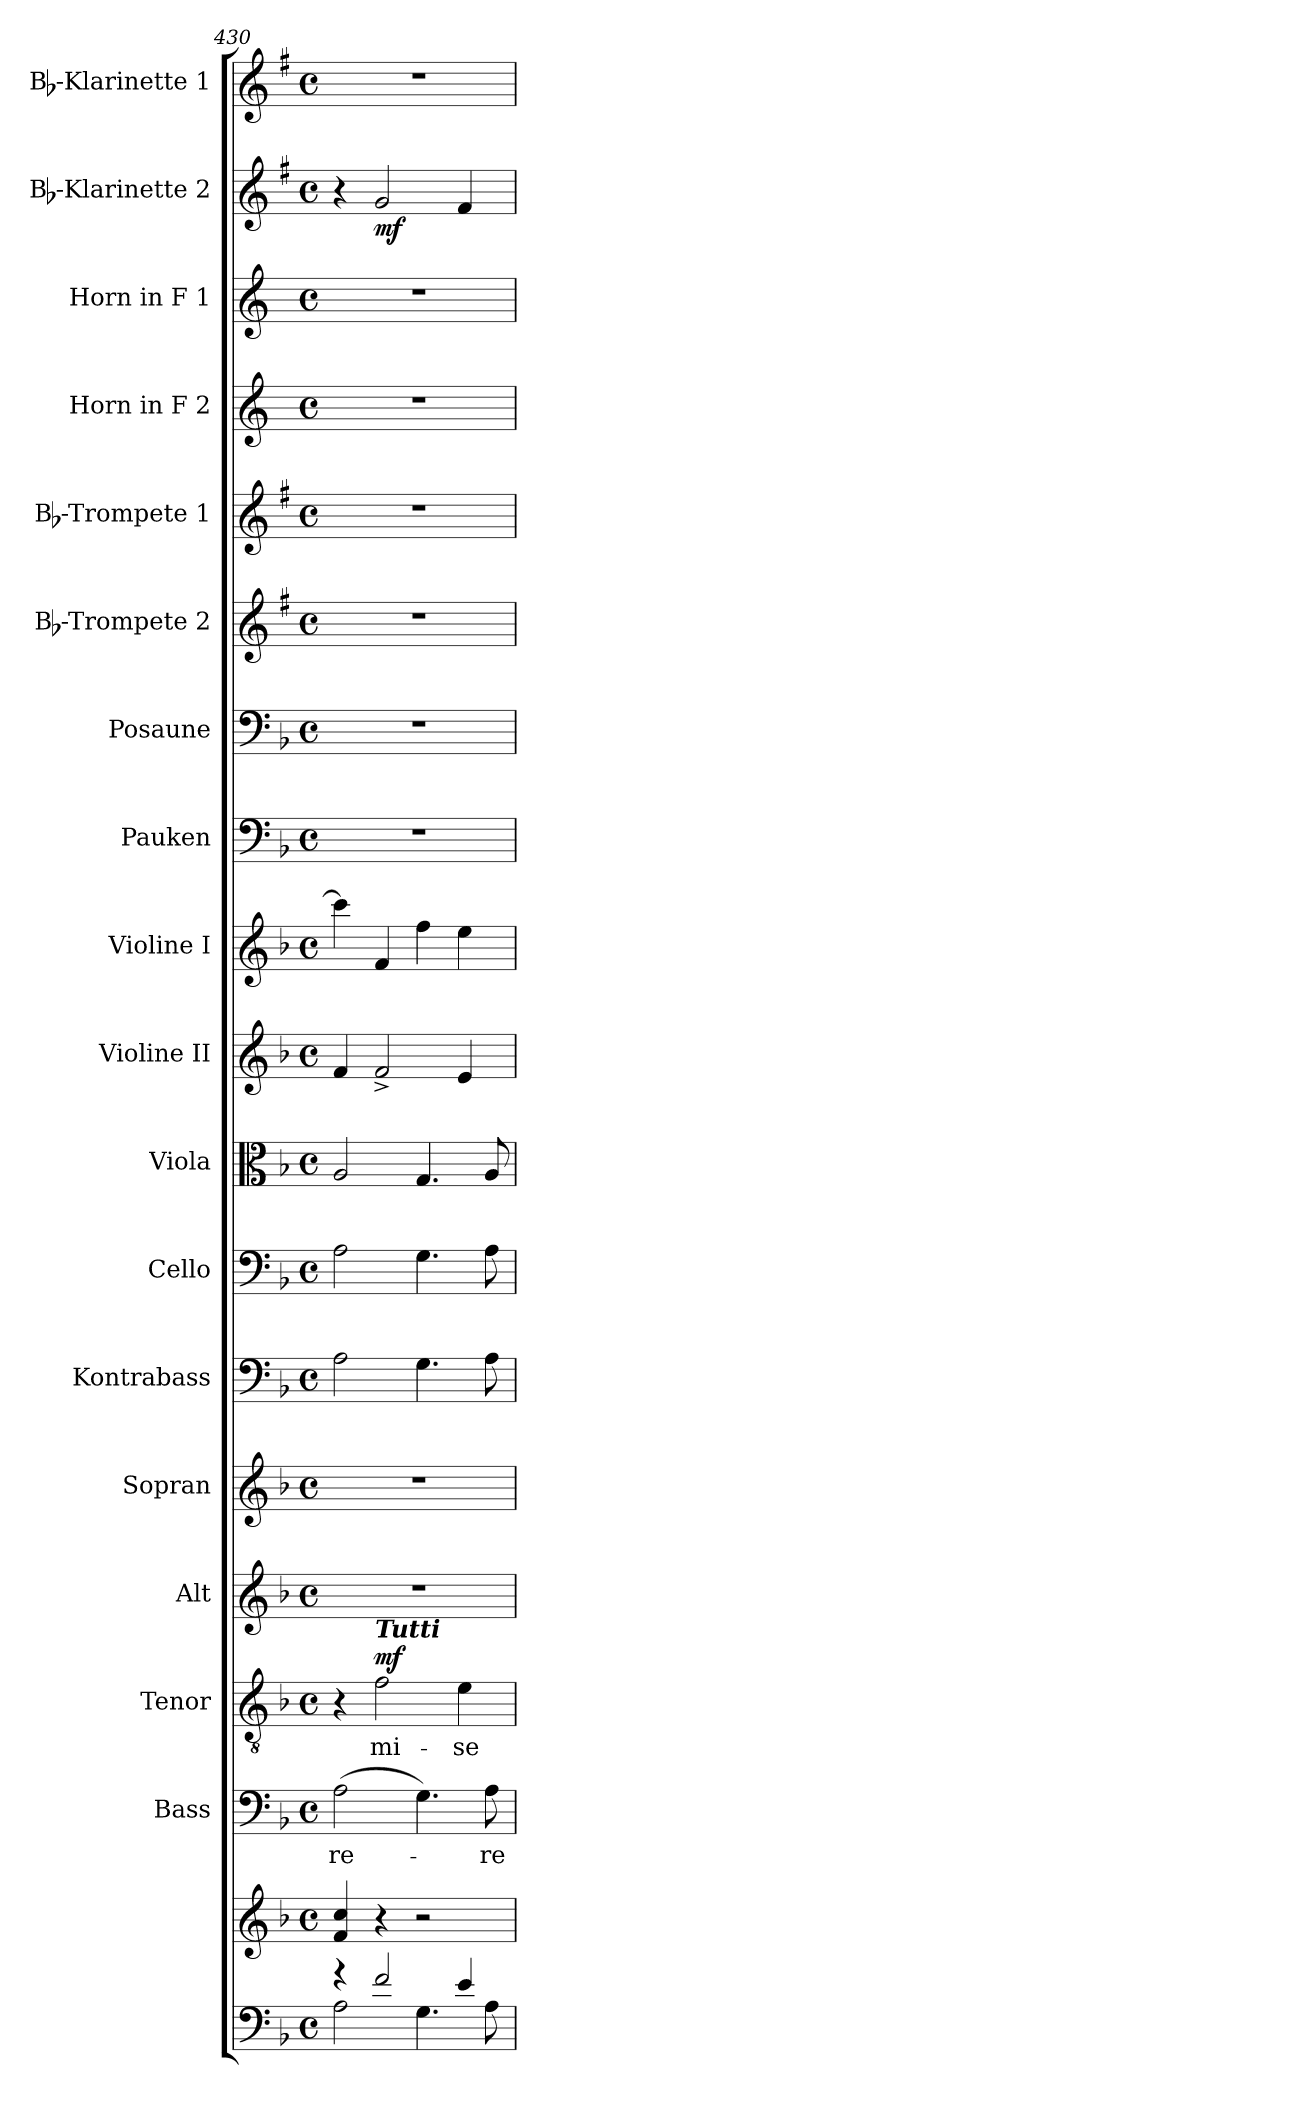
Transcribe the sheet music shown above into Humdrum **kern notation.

**kern	**kern	**kern	**text	**kern	**text	**dynam	**kern	**kern	**kern	**kern	**kern	**kern	**kern	**kern	**kern	**kern	**kern	**kern	**kern	**kern	**dynam	**kern
*part18	*part18	*part17	*part17	*part16	*part16	*part16	*part15	*part14	*part13	*part12	*part11	*part10	*part9	*part8	*part7	*part6	*part5	*part4	*part3	*part2	*part2	*part1
*staff19	*staff18	*staff17	*staff17	*staff16	*staff16	*staff16	*staff15	*staff14	*staff13	*staff12	*staff11	*staff10	*staff9	*staff8	*staff7	*staff6	*staff5	*staff4	*staff3	*staff2	*staff2	*staff1
*	*	*I"Bass	*	*I"Tenor	*	*	*I"Alt	*I"Sopran	*I"Kontrabass	*I"Cello	*I"Viola	*I"Violine II	*I"Violine I	*I"Pauken	*I"Posaune	*I"Bb-Trompete 2	*I"Bb-Trompete 1	*I"Horn in F 2	*I"Horn in F 1	*I"Bb-Klarinette 2	*	*I"Bb-Klarinette 1
*	*	*I'B.	*	*I'T.	*	*	*I'A.	*I'S.	*I'Kb.	*	*I'Vla.	*I'Vl. II	*I'Vl. I	*I'Pk.	*I'Pos.	*I'Bb Trp. 2	*I'Bb Trp. 1	*	*	*I'Bb Kl. 2	*	*I'Bb Kl. 1
*clefF4	*clefG2	*clefF4	*	*clefGv2	*	*	*clefG2	*clefG2	*clefF4	*clefF4	*clefC3	*clefG2	*clefG2	*clefF4	*clefF4	*clefG2	*clefG2	*clefG2	*clefG2	*clefG2	*	*clefG2
*	*	*	*	*	*	*	*	*	*ITrd7c12	*	*	*	*	*	*	*ITrd1c2	*ITrd1c2	*ITrd4c7	*ITrd4c7	*ITrd1c2	*	*ITrd1c2
*k[b-]	*k[b-]	*k[b-]	*	*k[b-]	*	*	*k[b-]	*k[b-]	*k[b-]	*k[b-]	*k[b-]	*k[b-]	*k[b-]	*k[b-]	*k[b-]	*k[b-]	*k[b-]	*k[b-]	*k[b-]	*k[b-]	*	*k[b-]
*F:	*F:	*F:	*	*F:	*	*	*F:	*F:	*F:	*F:	*F:	*F:	*F:	*F:	*F:	*F:	*F:	*F:	*F:	*F:	*	*F:
*M4/4	*M4/4	*M4/4	*	*M4/4	*	*	*M4/4	*M4/4	*M4/4	*M4/4	*M4/4	*M4/4	*M4/4	*M4/4	*M4/4	*M4/4	*M4/4	*M4/4	*M4/4	*M4/4	*	*M4/4
*met(c)	*met(c)	*met(c)	*	*met(c)	*	*	*met(c)	*met(c)	*met(c)	*met(c)	*met(c)	*met(c)	*met(c)	*met(c)	*met(c)	*met(c)	*met(c)	*met(c)	*met(c)	*met(c)	*	*met(c)
=430	=430	=430	=430	=430	=430	=430	=430	=430	=430	=430	=430	=430	=430	=430	=430	=430	=430	=430	=430	=430	=430	=430
*^	*	*	*	*	*	*	*	*	*	*	*	*	*	*	*	*	*	*	*	*	*	*
!	!	!	!	!LO:LY:b	!	!	!	!	!	!	!	!	!	!	!	!	!	!	!	!	!	!	!
4rf	2A\	4f/ 4cc/	(>2A\	-re-	4r	.	.	1r	1r	2AA\	2A\	2A/	4f/	4ccc\]	1r	1r	1r	1r	1r	1r	4r	.	1r
!	!	!	!	!	!LO:TX:a:Bi:t=Tutti	!	!	!	!	!	!	!	!	!	!	!	!	!	!	!	!	!	!
!	!	!	!	!	!	!LO:LY:b	!LO:DY:a	!	!	!	!	!	!	!	!	!	!	!	!	!	!	!LO:DY:b	!
2f/	.	4r	.	.	2f\	mi-	mf	.	.	.	.	.	2f^</	4f/	.	.	.	.	.	.	2f/	mf	.
.	4.G\	2r	4.G\)	.	.	.	.	.	.	4.GG\	4.G\	4.G/	.	4ff\	.	.	.	.	.	.	.	.	.
!	!	!	!	!	!	!LO:LY:b	!	!	!	!	!	!	!	!	!	!	!	!	!	!	!	!	!
4e/	.	.	.	.	4e\	-se-	.	.	.	.	.	.	4e/	4ee\	.	.	.	.	.	.	4e/	.	.
!	!	!	!	!LO:LY:b	!	!	!	!	!	!	!	!	!	!	!	!	!	!	!	!	!	!	!
.	8A\	.	8A\	-re	.	.	.	.	.	8AA\	8A\	8A/	.	.	.	.	.	.	.	.	.	.	.
*v	*v	*	*	*	*	*	*	*	*	*	*	*	*	*	*	*	*	*	*	*	*	*	*
=	=	=	=	=	=	=	=	=	=	=	=	=	=	=	=	=	=	=	=	=	=	=
*-	*-	*-	*-	*-	*-	*-	*-	*-	*-	*-	*-	*-	*-	*-	*-	*-	*-	*-	*-	*-	*-	*-
